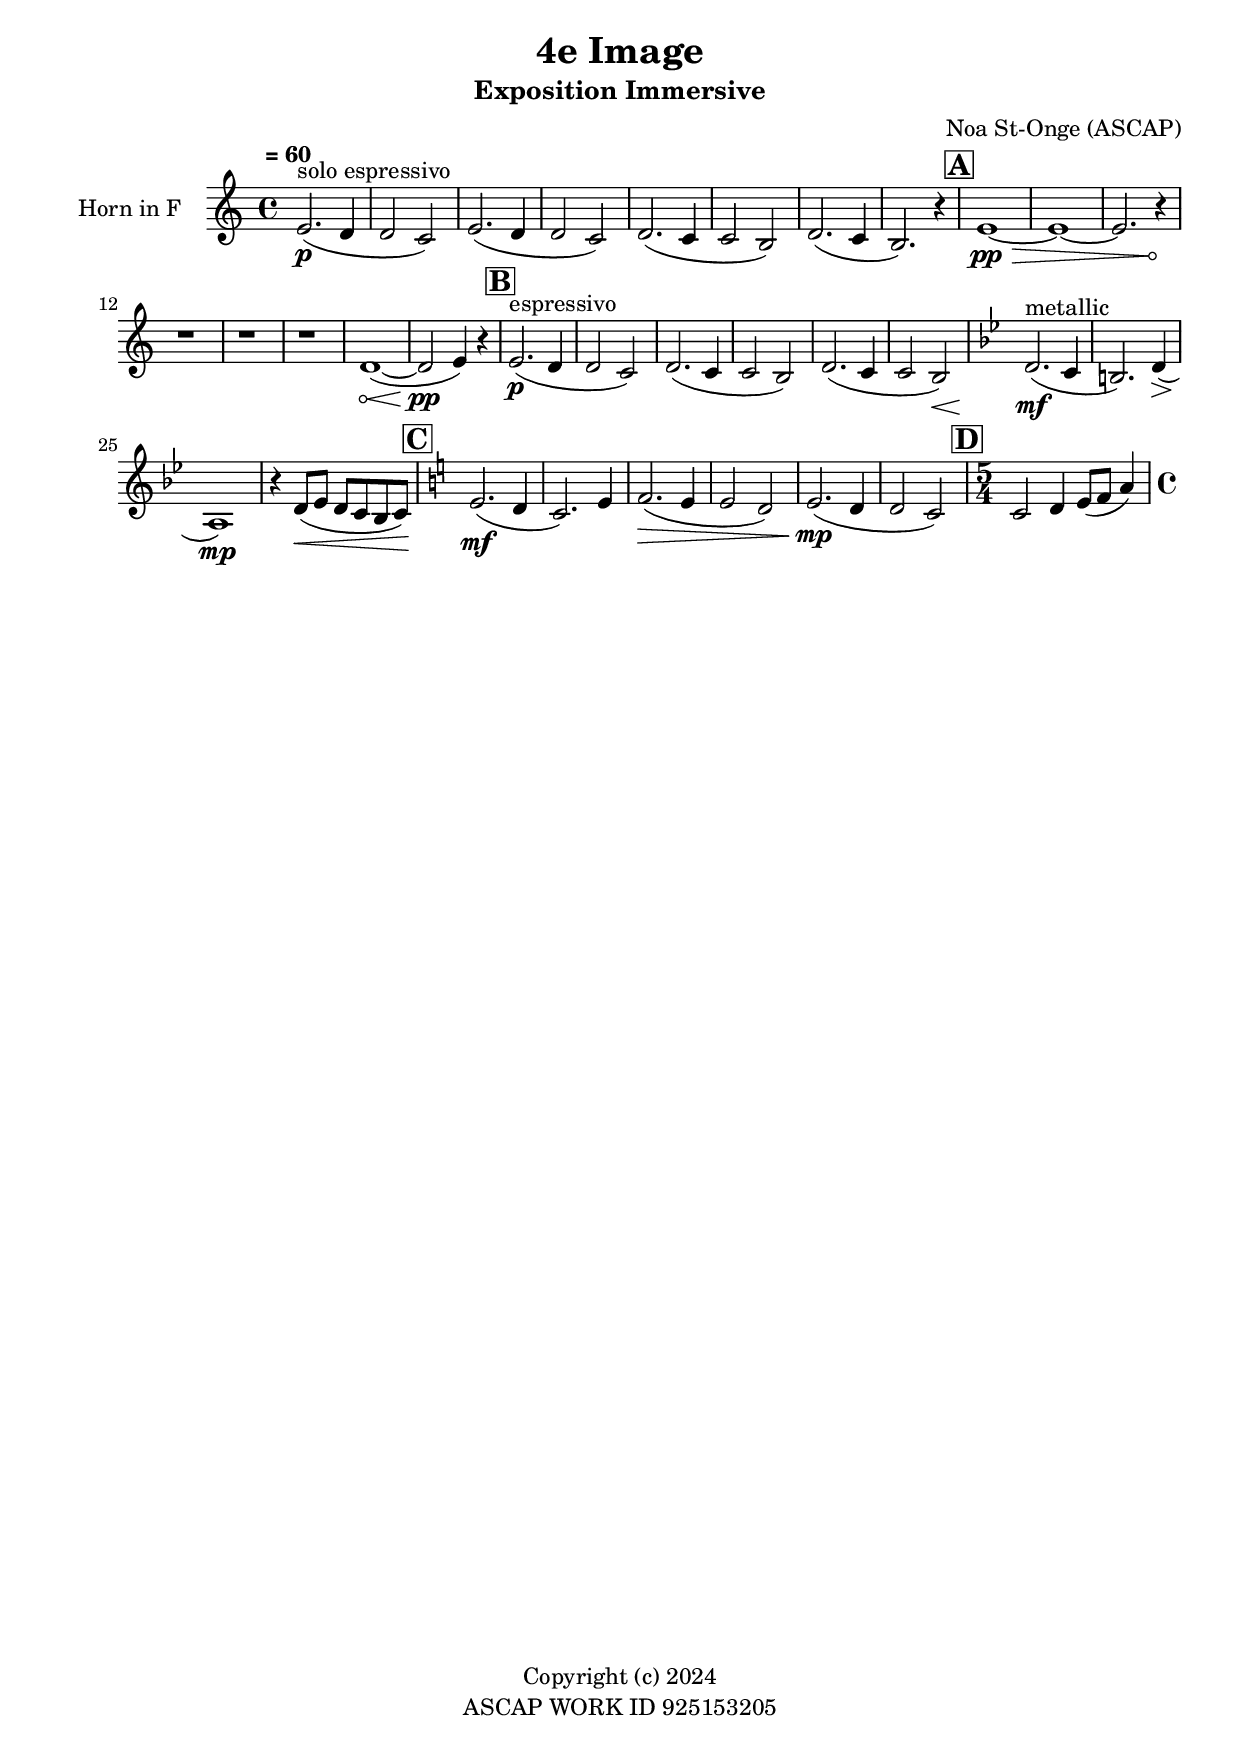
hornF = \relative c' {
  \time 4/4
  \tempo " = 60"
  \key f \major

  \set Score.rehearsalMarkFormatter = #format-mark-box-alphabet

  a2.\p^"solo espressivo"( g4 g2 f2)
  a2.( g4 g2 f2)
  g2.( f4 f2 e2)
  g2.( f4 e2.) r4

  %%%%% A %%%%%
  \mark \default
  \once \override Hairpin.circled-tip = ##t
  a1\>\pp ~ a1 ~ a2.

  r4\! \repeat unfold 3 {r1}

  \once \override Hairpin.circled-tip = ##t
  g1\<( ~ g2\!\pp a4) r4

  %%%%% B %%%%%
  \mark \default
  a2.\p^"espressivo"( g4 g2 f2)
  g2. (f4 f2 e2)
  g2. (f4 f2 e2\<)

  \key ees \major
  g2.\!\mf^"metallic"( f4 e2.) g4(\> d1)\mp

  r4 g8(\< aes8 g8 f8 ees8 f8)

  %%%%% C %%%%%
  \mark \default
  \key f \major
  a2.\mf( g4 f2.) a4
  bes2.(\> a4 a2 g2)
  a2.(\mp g4 g2 f2)

  %%%%% D %%%%%
  \mark \default
  \time 5/4
  f2 g4 a8( bes8 d4)
  \time 4/4
}

hornFPart = \new Staff \with {
  instrumentName = "Horn in F"
  shortInstrumentName = "Hn.F."
  midiInstrument = "french horn"
} \hornF

hornFBookPart = \new Staff \with {
  instrumentName = "Horn in F"
  shortInstrumentName = ""
  midiInstrument = "french horn"
} \hornF

\book {
  \bookOutputName "Horn"
  \header {
  title = "4e Image"
  subtitle = "Exposition Immersive"
  composer = "Noa St-Onge (ASCAP)"
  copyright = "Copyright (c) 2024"
  % Remove default LilyPond tagline
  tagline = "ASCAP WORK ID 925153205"
}
  \score {
    <<
      \transpose f, c \hornFBookPart
    >>
    \layout {
      indent = 25
      short-indent = 10
    }

    \midi {
      \tempo 4=60
    }
  }
}